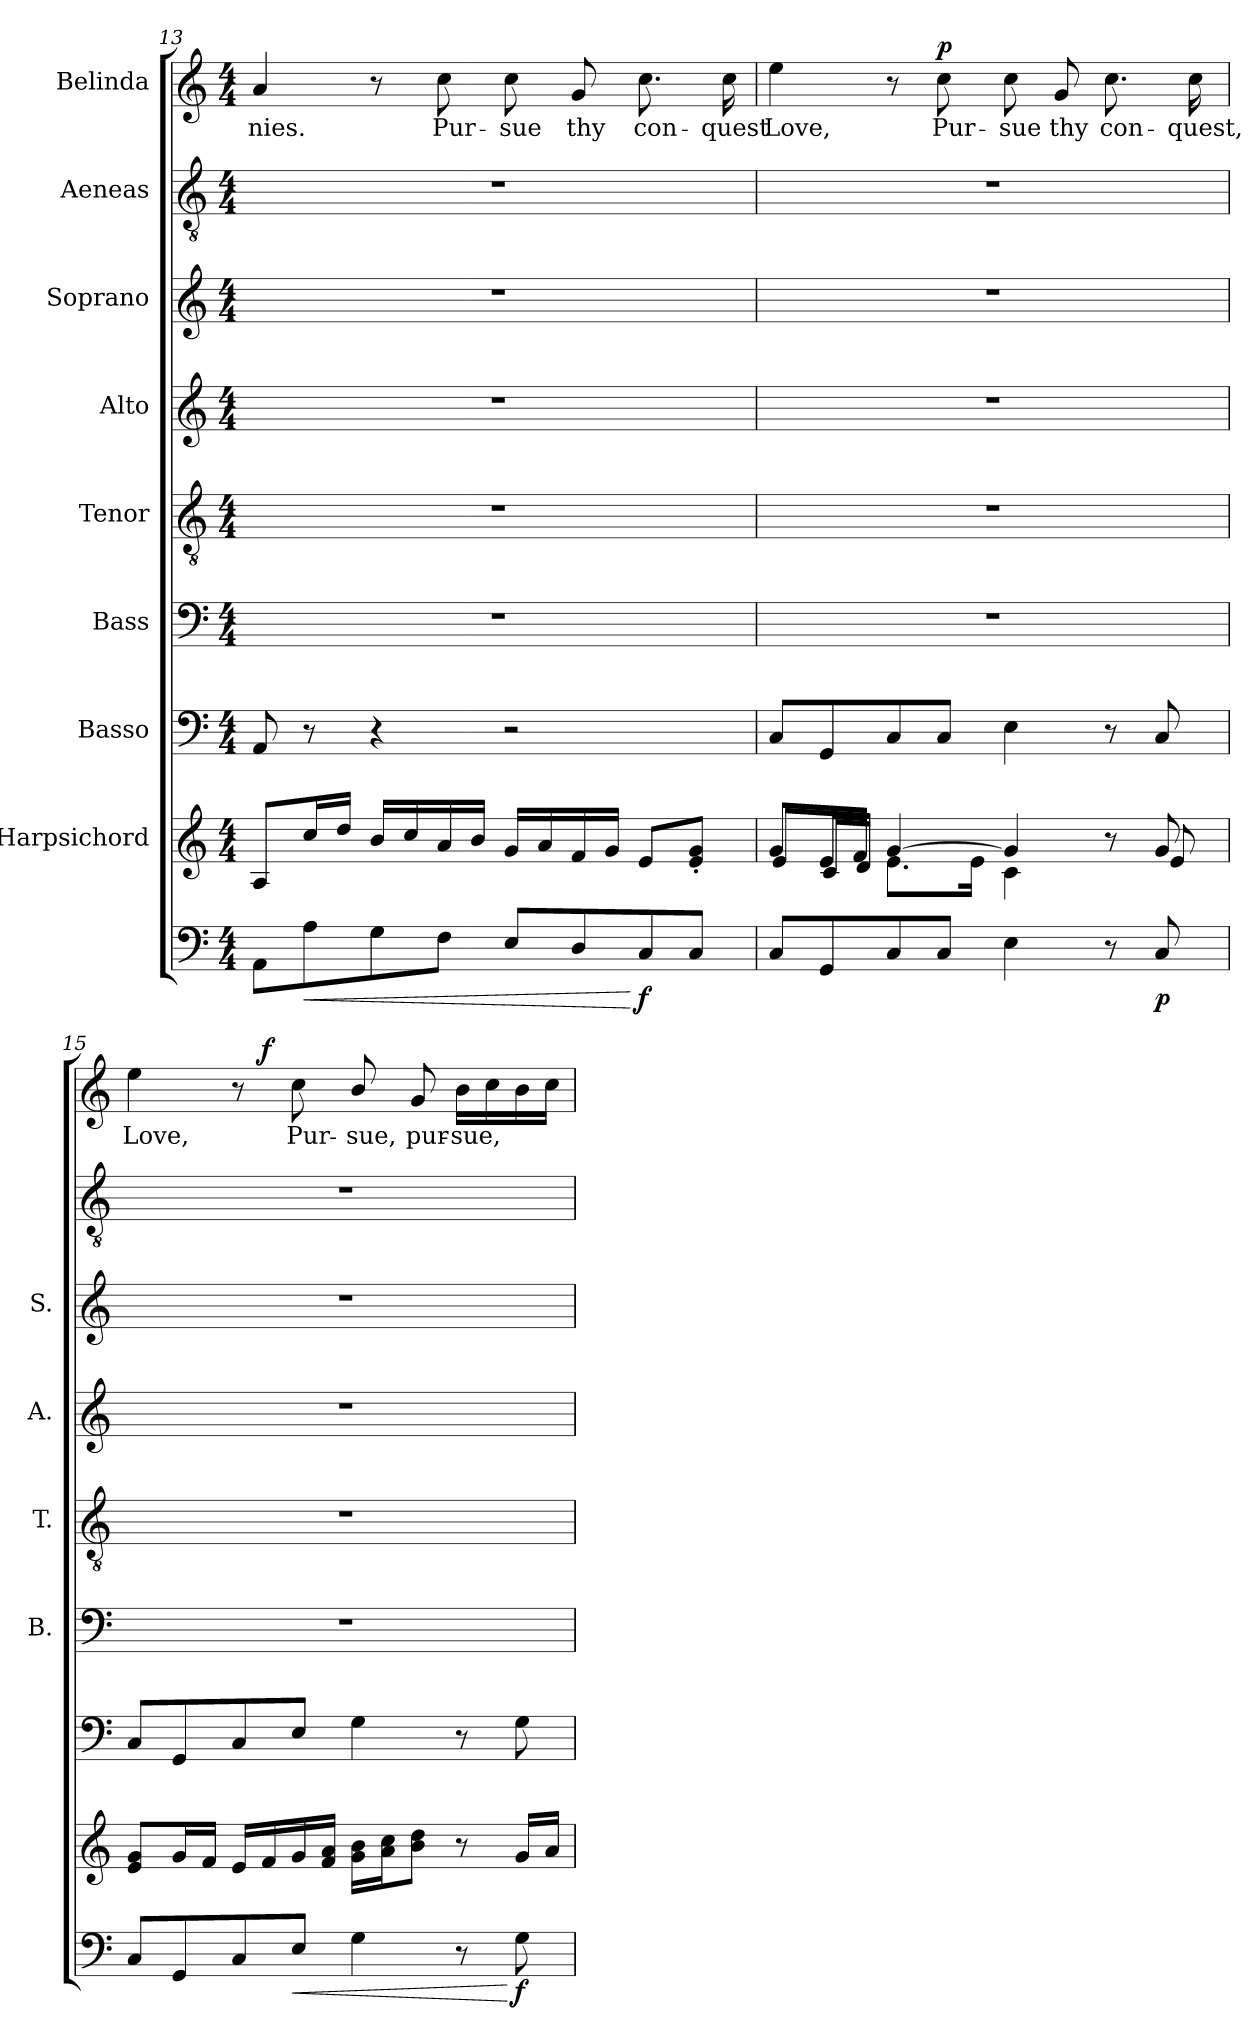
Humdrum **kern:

**kern	**dynam	**kern	**kern	**kern	**kern	**kern	**kern	**kern	**kern	**text	**dynam
*part9	*part9	*part8	*part7	*part6	*part5	*part4	*part3	*part2	*part1	*part1	*part1
*staff9	*staff9	*staff8	*staff7	*staff6	*staff5	*staff4	*staff3	*staff2	*staff1	*staff1	*staff1
*	*	*I"Harpsichord	*I"Basso	*I"Bass	*I"Tenor	*I"Alto	*I"Soprano	*I"Aeneas	*I"Belinda	*	*
*	*	*	*	*I'B.	*I'T.	*I'A.	*I'S.	*	*	*	*
*clefF4	*	*clefG2	*clefF4	*clefF4	*clefGv2	*clefG2	*clefG2	*clefGv2	*clefG2	*	*
*	*	*	*	*	*ITrd7c12	*	*	*ITrd-7c-12	*	*	*
*k[]	*	*k[]	*k[]	*k[]	*k[]	*k[]	*k[]	*k[]	*k[]	*	*
*C:	*	*C:	*C:	*C:	*C:	*C:	*C:	*C:	*C:	*	*
*M4/4	*	*M4/4	*M4/4	*M4/4	*M4/4	*M4/4	*M4/4	*M4/4	*M4/4	*	*
=13	=13	=13	=13	=13	=13	=13	=13	=13	=13	=13	=13
!	!	!	!	!	!	!	!	!	!	!LO:LY:b:color=#000000	!
8AAi\L	.	8Ai/L	8AAi/	1r	1r	1r	1r	1r	4ai/	-nies.	.
!	!LO:HP:b	!	!	!	!	!	!	!	!	!	!
8Ai\	<	16cci/L	8r	.	.	.	.	.	.	.	.
.	.	16ddi/JJ	.	.	.	.	.	.	.	.	.
8Gi\	.	16bi/LL	4r	.	.	.	.	.	8r	.	.
.	.	16cci/	.	.	.	.	.	.	.	.	.
!	!	!	!	!	!	!	!	!	!	!LO:LY:b:color=#000000	!
8Fi\J	.	16ai/	.	.	.	.	.	.	8cci\	Pur-	.
.	.	16bi/JJ	.	.	.	.	.	.	.	.	.
!	!	!	!	!	!	!	!	!	!	!LO:LY:b:color=#000000	!
8Ei/L	.	16gi/LL	2r	.	.	.	.	.	8cci\	-sue	.
.	.	16ai/	.	.	.	.	.	.	.	.	.
!	!	!	!	!	!	!	!	!	!	!LO:LY:b:color=#000000	!
8Di/	.	16fi/	.	.	.	.	.	.	8gi/	thy	.
.	.	16gi/JJ	.	.	.	.	.	.	.	.	.
!	!	!	!	!	!	!	!	!	!	!LO:LY:b:color=#000000	!
8Ci/	[ f	8ei/L	.	.	.	.	.	.	8.cci\	con-	.
8Ci/J	.	8ei/' 8gi'J	.	.	.	.	.	.	.	.	.
!	!	!	!	!	!	!	!	!	!	!LO:LY:b:color=#000000	!
.	.	.	.	.	.	.	.	.	16cci\	-quest	.
!!LO:LB:g=z
=14	=14	=14	=14	=14	=14	=14	=14	=14	=14	=14	=14
*	*	*^	*	*	*	*	*	*	*	*	*
!	!	!	!	!	!	!	!	!	!	!	!LO:LY:b:color=#000000	!
8Ci/L	.	8gi/L	8ei/L	8Ci/L	1r	1r	1r	1r	1r	4eei\	Love,	.
8GGi/	.	16ei/L	16ci/L	8GGi/	.	.	.	.	.	.	.	.
.	.	16fi/JJ	16di/JJ	.	.	.	.	.	.	.	.	.
8Ci/	.	[4gi/	8.ei\L	8Ci/	.	.	.	.	.	8r	.	.
!	!	!	!	!	!	!	!	!	!	!	!LO:LY:b:color=#000000	!
8Ci/J	.	.	.	8Ci/J	.	.	.	.	.	8cci\	Pur-	p
.	.	.	16ei\Jk	.	.	.	.	.	.	.	.	.
!	!	!	!	!	!	!	!	!	!	!	!LO:LY:b:color=#000000	!
4Ei\	.	4gi/]	4ci\	4Ei\	.	.	.	.	.	8cci\	-sue	.
!	!	!	!	!	!	!	!	!	!	!	!LO:LY:b:color=#000000	!
.	.	.	.	.	.	.	.	.	.	8gi/	thy	.
!	!	!	!	!	!	!	!	!	!	!	!LO:LY:b:color=#000000	!
8r	.	8r	8ryy	8r	.	.	.	.	.	8.cci\	con-	.
8Ci/	p	8gi/	8ei/	8Ci/	.	.	.	.	.	.	.	.
!	!	!	!	!	!	!	!	!	!	!	!LO:LY:b:color=#000000	!
.	.	.	.	.	.	.	.	.	.	16cci\	-quest,	.
*	*	*v	*v	*	*	*	*	*	*	*	*	*
=15	=15	=15	=15	=15	=15	=15	=15	=15	=15	=15	=15
!	!	!	!	!	!	!	!	!	!	!LO:LY:b:color=#000000	!
*	*	*	*	*	*	*	*	*	*^	*	*
8Ci/L	.	8ei/ 8giL	8Ci/L	1r	1r	1r	1r	1r	4eei\	4ryy	Love,	.
8GGi/	.	16gi/L	8GGi/	.	.	.	.	.	.	.	.	.
.	.	16fi/JJ	.	.	.	.	.	.	.	.	.	.
8Ci/	.	16ei/LL	8Ci/	.	.	.	.	.	8r	16ryy	.	.
.	.	16fi/	.	.	.	.	.	.	.	2ryy	.	f
!	!LO:HP:b	!	!	!	!	!	!	!	!	!	!	!
!	!	!	!	!	!	!	!	!	!	!	!LO:LY:b:color=#000000	!
8Ei/J	<	16gi/	8Ei/J	.	.	.	.	.	8cci\	.	Pur-	.
.	.	16fi/ 16aiJJ	.	.	.	.	.	.	.	.	.	.
!	!	!	!	!	!	!	!	!	!	!	!LO:LY:b:color=#000000	!
4Gi\	.	16gi\ 16biLL	4Gi\	.	.	.	.	.	8bi/	.	-sue,	.
.	.	16ai\ 16cciJ	.	.	.	.	.	.	.	.	.	.
!	!	!	!	!	!	!	!	!	!	!	!LO:LY:b:color=#000000	!
.	.	8bi\ 8ddiJ	.	.	.	.	.	.	8gi/	.	pur-	.
!	!	!	!	!	!	!	!	!	!	!	!LO:LY:b:color=#000000	!
8r	.	8r	8r	.	.	.	.	.	16bi\LL	.	-sue,	.
.	.	.	.	.	.	.	.	.	16cci\	8.ryy	.	.
8Gi\	[ f	16gi/LL	8Gi\	.	.	.	.	.	16bi\	.	.	.
.	.	16ai/JJ	.	.	.	.	.	.	16cci\JJ	.	.	.
*	*	*	*	*	*	*	*	*	*v	*v	*	*
=	=	=	=	=	=	=	=	=	=	=	=
*-	*-	*-	*-	*-	*-	*-	*-	*-	*-	*-	*-
